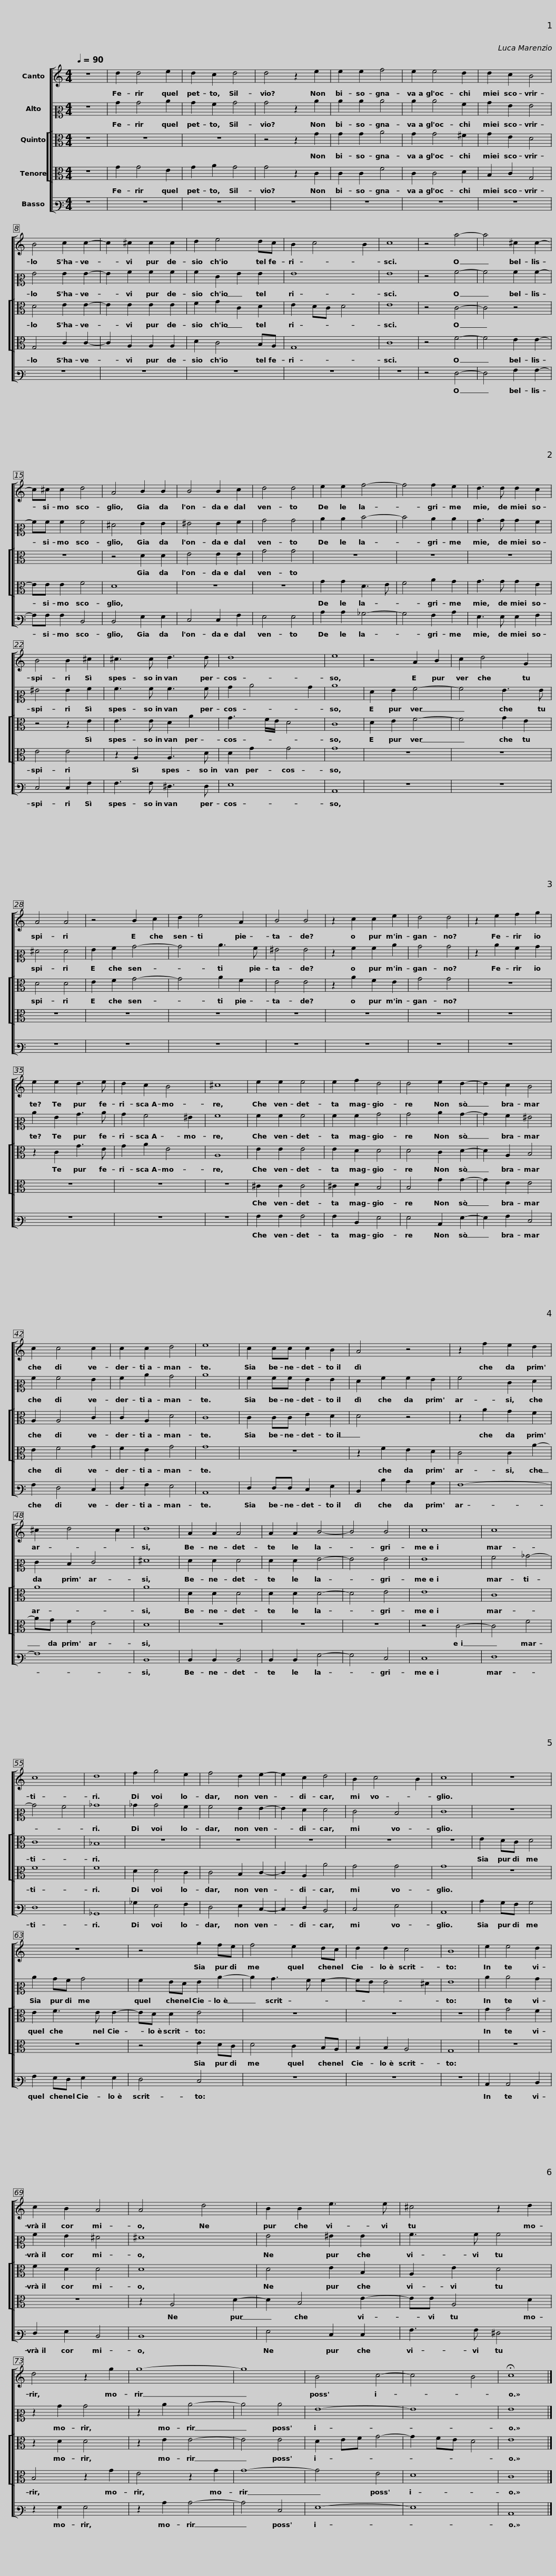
X:1
%%score [ 1 2 [ 3 4 ] 5 ]
L:1/8
Q:1/4=90
M:4/4
I:linebreak $
K:C
V:1 treble
V:2 alto2
V:3 alto
V:4 alto
V:5 bass3
V:1
 z8 | d2 d4 e2 | d2 c2 d4 | d4 z2 e2 | e2 e2 f4 | %5
 e2 e4 d2 | d2 c2 B4 | B4 c2 c2- |$ c2 ^c2 c2 c2 | d2 e4 dc | %10
 B2 c4 B2 | c8 | z4 a4- | a4 ^c2 c2- | c^c c2 d4 | %15
 A4 B2 B2 |$ B4 B2 c2 | d4 d4 | e2 e2 f4- | f4 f2 e2 | %20
 d3 d d2 c2 | B4 B2 ^c2 | ^c3 c d3 d |$ d8 | e8 | %25
 z4 A2 B2 | c2 d4 G2 | A4 A4 | z4 B2 c2 | d2 e4 A2 | %30
 B4 B4 |$ z2 c2 c2 e2 | d4 d4 | z2 e2 f2 g2 | e2 e2 d3 e | %35
 d2 c2 B4 | ^c8 | e2 e2 e4 | e2 f2 d4 |$ d4 e2 d2- | %40
 d2 c2 B4 | c2 c4 c2 | c2 c2 d4 | e8 | c2 cc c2 B2 | %45
 A4 z4 | z2 f2 e2 d2 |$ ^c2 d4 c2 | d8 | A2 A2 A4 | %50
 A2 A2 B4- | B4 B4 | c8 | c8 | c8 | %55
 d8 |$ f2 g4 e2 | f4 d2 e2- | e2 c2 d4 | B2 c4 B2 | %60
 c8 | z8 | z8 |$ z4 g2 fe | f4 e2 dc | %65
 d2 d2 c4 | B8 | e2 e4 d2 | c2 B2 A4 | A4 d4 |$ %70
 B2 B2 e3 e | ^c4 z2 d2 | d4 z2 g2 | g8- | g8 | %75
 B4 c4- | c4 B4 | !fermata!c8 |] %78
V:2
 z8 | B2 B4 c2 | B2 A2 B4 | B4 z2 c2 | c2 c2 c4 | %5
 c2 c4 A2 | B2 G2 G4 | G4 G2 G2- |$ G2 A2 A2 A2 | A2 E2 G2 G2 | %10
 G8 | G8 | z4 A4- | A4 A2 A2- | AA A2 A4 | %15
 ^F4 G2 G2 |$ ^G4 G2 A2 | B4 B4 | c2 c2 d4- | d4 c2 c2 | %20
 B3 B B2 A2 | ^G4 G2 A2 | A3 A A3 A |$ B2 c4 B2 | c8 | %25
 F2 G2 A4- | A4 G3 G | ^F4 F4 | G2 A2 B4- | B4 c3 A | %30
 ^G4 G4 |$ z2 A2 A2 c2 | B4 B4 | z2 c2 A2 B2 | c2 G2 B3 c | %35
 B2 A4 ^G2 | A8 | A2 A2 A4 | A2 A2 B4 |$ B4 c2 B2- | %40
 B2 A2 ^G4 | A2 A4 G2 | A2 c2 B4 | c8 | A2 AA G2 G2 | %45
 F2 A2 A2 G2 | A4 E2 F2 |$ E2 D2 E4 | ^F8 | F2 F2 F4 | %50
 F2 F2 G4- | G4 G4 | G8 | A4 _B4- | B4 A4 | %55
 _B8 |$ _B2 B4 A2 | A4 G2 G2- | G2 F2 F4 | E4 D4 | %60
 E8 | z8 | c2 BA B4 |$ A2 GF G2 c2- | c2 B3 A A2- | %65
 AG G4 ^F2 | G8 | c2 c4 B2 | A2 G2 ^F4 | ^F8 |$ %70
 G4 ^G2 G2 | A3 A A4 | z2 B2 B4 | z2 c2 c4- | c4 c4 | %75
 G8- | G8 | G8 |] %78
V:3
 z8 | z8 | z8 | z4 z2 G2 | G2 G2 A4 | %5
 G2 G4 ^F2 | G2 E2 D4 | D4 E2 E2- |$ E2 E2 E2 E2 | F2 G2 C2 D2 | %10
 E2 DC D4 | E8 | z4 C4- | C4 z4 | z8 | %15
 z4 D2 D2 |$ E4 E2 E2 | G4 G4 | z8 | z8 | %20
 z8 | z4 z2 E2 | E3 E D2 A2 |$ G3 F/E/ D4 | C8 | %25
 D2 E2 F4- | F4 G2 E2 | D4 D4 | E2 F2 G4- | G4 A2 F2 | %30
 E4 E4 |$ z2 A2 F2 E2 | G4 G4 | z8 | z2 C2 G3 E | %35
 G2 A2 E4 | A,8 | E2 E2 E4 | E2 D2 D4 |$ D4 C2 D2- | %40
 D2 A,2 B,4 | A,2 A,4 C2 | C2 A,2 D4 | C8 | C2 CC E2 D2 | %45
 D4 z4 | z2 A2 G2 F2 |$ A8 | A8 | D2 D2 D4 | %50
 D2 D2 D4- | D4 E4 | E8 | C8 | C8 | %55
 _B,8 |$ z8 | z8 | z8 | z8 | %60
 z8 | E2 DC D4 | E2 F3 E E2- |$ ED D2 E4 | z8 | %65
 z8 | z8 | G2 G4 F2 | F2 D2 D4 | D8 |$ %70
 D4 E2 B,2 | A,2 E2 D4 | z2 D2 D4 | z2 E2 E4- | E4 E4 | %75
 D2 EF G4- | G2 FE D4 | E8 |] %78
V:4
 z8 | G2 G4 E2 | G2 A2 G4 | G4 z2 C2 | C2 C2 F4 | %5
 C2 C4 D2 | B,2 C2 G,4 | G,4 C2 C2- |$ C2 A,2 A,2 A,2 | D2 C4 B,A, | %10
 G,8 | C8 | z4 F4- | F4 E2 E2- | EE E2 F4 | %15
 D8 |$ z8 | z8 | G2 G2 D3 E | F4 A2 G2 | %20
 G3 G G2 E2 | E4 E4 | z2 A,2 A,3 D |$ D2 G2 G4 | G8 | %25
 z8 | z8 | z8 | z8 | z8 | %30
 z8 |$ z8 | z8 | z8 | z8 | %35
 z8 | z8 | ^C2 C2 C4 | ^C2 D2 B,4 |$ B,4 G2 G2- | %40
 G2 E2 E4 | E2 F4 G2 | F2 E2 G4 | G8 | z8 | %45
 z2 F2 E2 D2 | C4 C2 A2- |$ AG F2 E4 | D8 | z8 | %50
 z8 | z8 | z4 C4- | C4 F4 | F8 | %55
 F8 |$ D2 D4 C2 | C4 B,2 C2- | C2 A,2 A4 | G4 G4 | %60
 G8 | z8 | z8 |$ z4 E2 DC | D4 C2 B,A, | %65
 B,2 B,2 A,4 | G,8 | z8 | z8 | z2 A,4 D2- |$ %70
 D2 B,4 E2- | EE A,4 D2 | B,4 z2 G2 | E4 z2 G2 | G8- | %75
 G4 E4 | D8 | C8 |] %78
V:5
 z8 | z8 | z8 | z8 | z8 | %5
 z8 | z8 | z8 |$ z8 | z8 | %10
 z8 | z8 | z4 F,4- | F,4 A,2 A,2- | A,A, A,2 D,4 | %15
 D,4 G,2 G,2 |$ E,4 E,2 A,2 | G,4 G,4 | C2 C2 _B,4- | B,4 A,2 C2 | %20
 G,3 G, G,2 A,2 | E,4 E,2 A,2 | A,3 A, ^F,3 F, |$ G,8 | C,8 | %25
 z8 | z8 | z8 | z8 | z8 | %30
 z8 |$ z8 | z8 | z8 | z8 | %35
 z8 | z8 | A,2 A,2 A,4 | A,2 D,2 G,4 |$ G,4 C,2 G,2- | %40
 G,2 A,2 E,4 | A,2 F,4 E,2 | F,2 A,2 G,4 | C,8 | F,2 F,F, E,2 G,2 | %45
 D,2 D2 C2 B,2 | A,8- |$ A,8 | D,8 | D,2 D,2 D,4 | %50
 D,2 D,2 G,4- | G,4 E,4 | E,8 | F,8 | F,8 | %55
 _B,,8 |$ _B,2 G,4 A,2 | F,4 G,2 E,2- | E,2 F,2 D,4 | E,4 G,4 | %60
 C,8 | C2 B,A, B,4 | A,2 G,F, G,2 G,2 |$ F,4 E,4 | z8 | %65
 z8 | z8 | C,2 C,4 D,2 | F,2 G,2 D,4 | D,8 |$ %70
 G,4 E,2 E,2 | A,3 A, ^F,4 | z2 G,2 G,4 | z2 C2 C4- | C4 E,4 | %75
 G,8- | G,8 | C,8 |] %78
